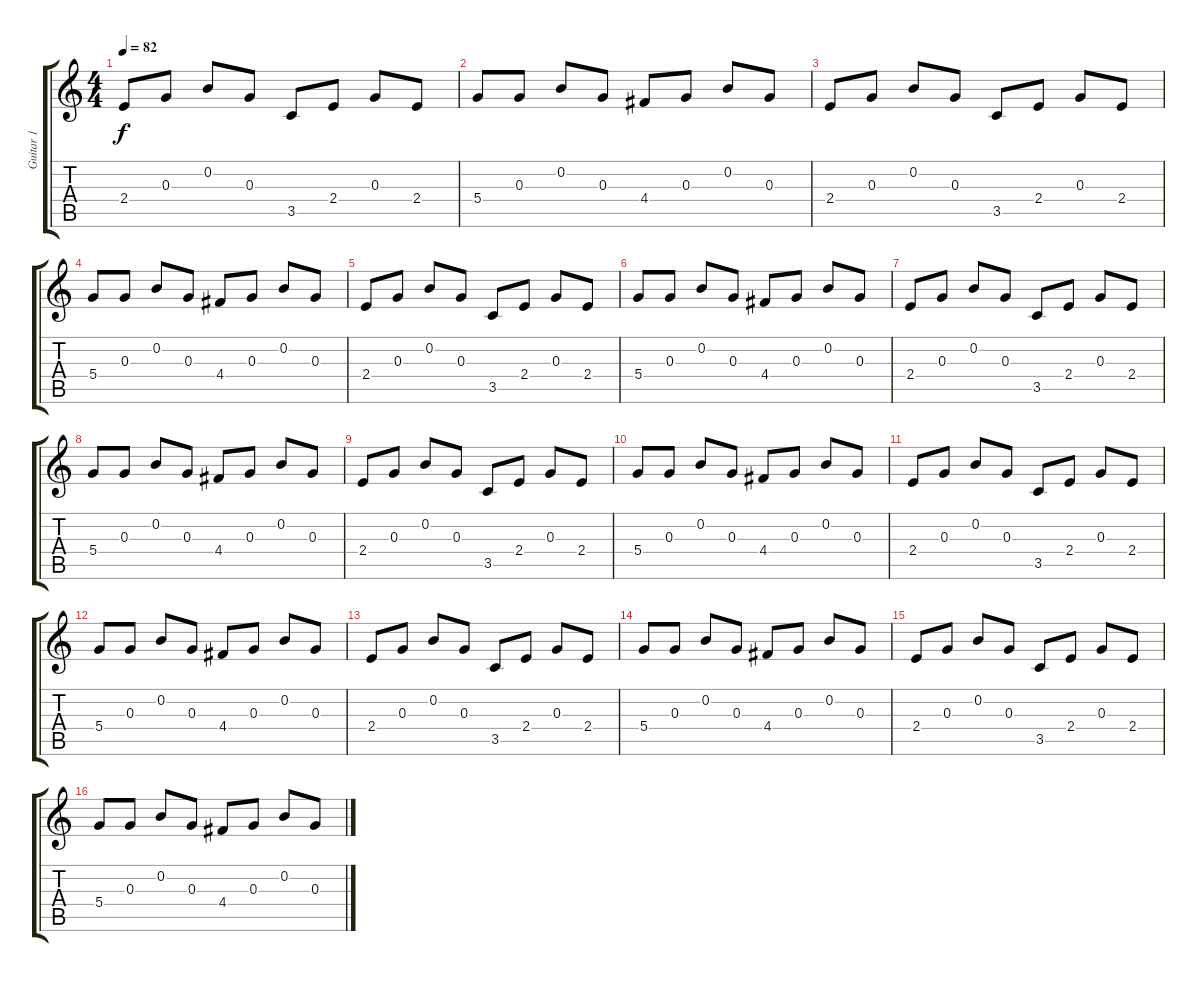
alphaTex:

\track ("Guitar 1" "Guitar 1") {instrument acousticguitarsteel}
\staff {score tabs}
\tuning (E4 B3 G3 D3 A2 E2) {hide}
\ts (4 4)
\tempo 82
\clef g2
\ks c
2.4.8{dy f} 0.3.8 0.2.8 0.3.8 3.5.8 2.4.8 0.3.8 2.4.8 |
5.4.8 0.3.8 0.2.8 0.3.8 4.4.8 0.3.8 0.2.8 0.3.8 |
2.4.8 0.3.8 0.2.8 0.3.8 3.5.8 2.4.8 0.3.8 2.4.8 |
5.4.8 0.3.8 0.2.8 0.3.8 4.4.8 0.3.8 0.2.8 0.3.8 |
2.4.8 0.3.8 0.2.8 0.3.8 3.5.8 2.4.8 0.3.8 2.4.8 |
5.4.8 0.3.8 0.2.8 0.3.8 4.4.8 0.3.8 0.2.8 0.3.8 |
2.4.8 0.3.8 0.2.8 0.3.8 3.5.8 2.4.8 0.3.8 2.4.8 |
5.4.8 0.3.8 0.2.8 0.3.8 4.4.8 0.3.8 0.2.8 0.3.8 |
2.4.8 0.3.8 0.2.8 0.3.8 3.5.8 2.4.8 0.3.8 2.4.8 |
5.4.8 0.3.8 0.2.8 0.3.8 4.4.8 0.3.8 0.2.8 0.3.8 |
2.4.8 0.3.8 0.2.8 0.3.8 3.5.8 2.4.8 0.3.8 2.4.8 |
5.4.8 0.3.8 0.2.8 0.3.8 4.4.8 0.3.8 0.2.8 0.3.8 |
2.4.8 0.3.8 0.2.8 0.3.8 3.5.8 2.4.8 0.3.8 2.4.8 |
5.4.8 0.3.8 0.2.8 0.3.8 4.4.8 0.3.8 0.2.8 0.3.8 |
2.4.8 0.3.8 0.2.8 0.3.8 3.5.8 2.4.8 0.3.8 2.4.8 |
5.4.8 0.3.8 0.2.8 0.3.8 4.4.8 0.3.8 0.2.8 0.3.8
